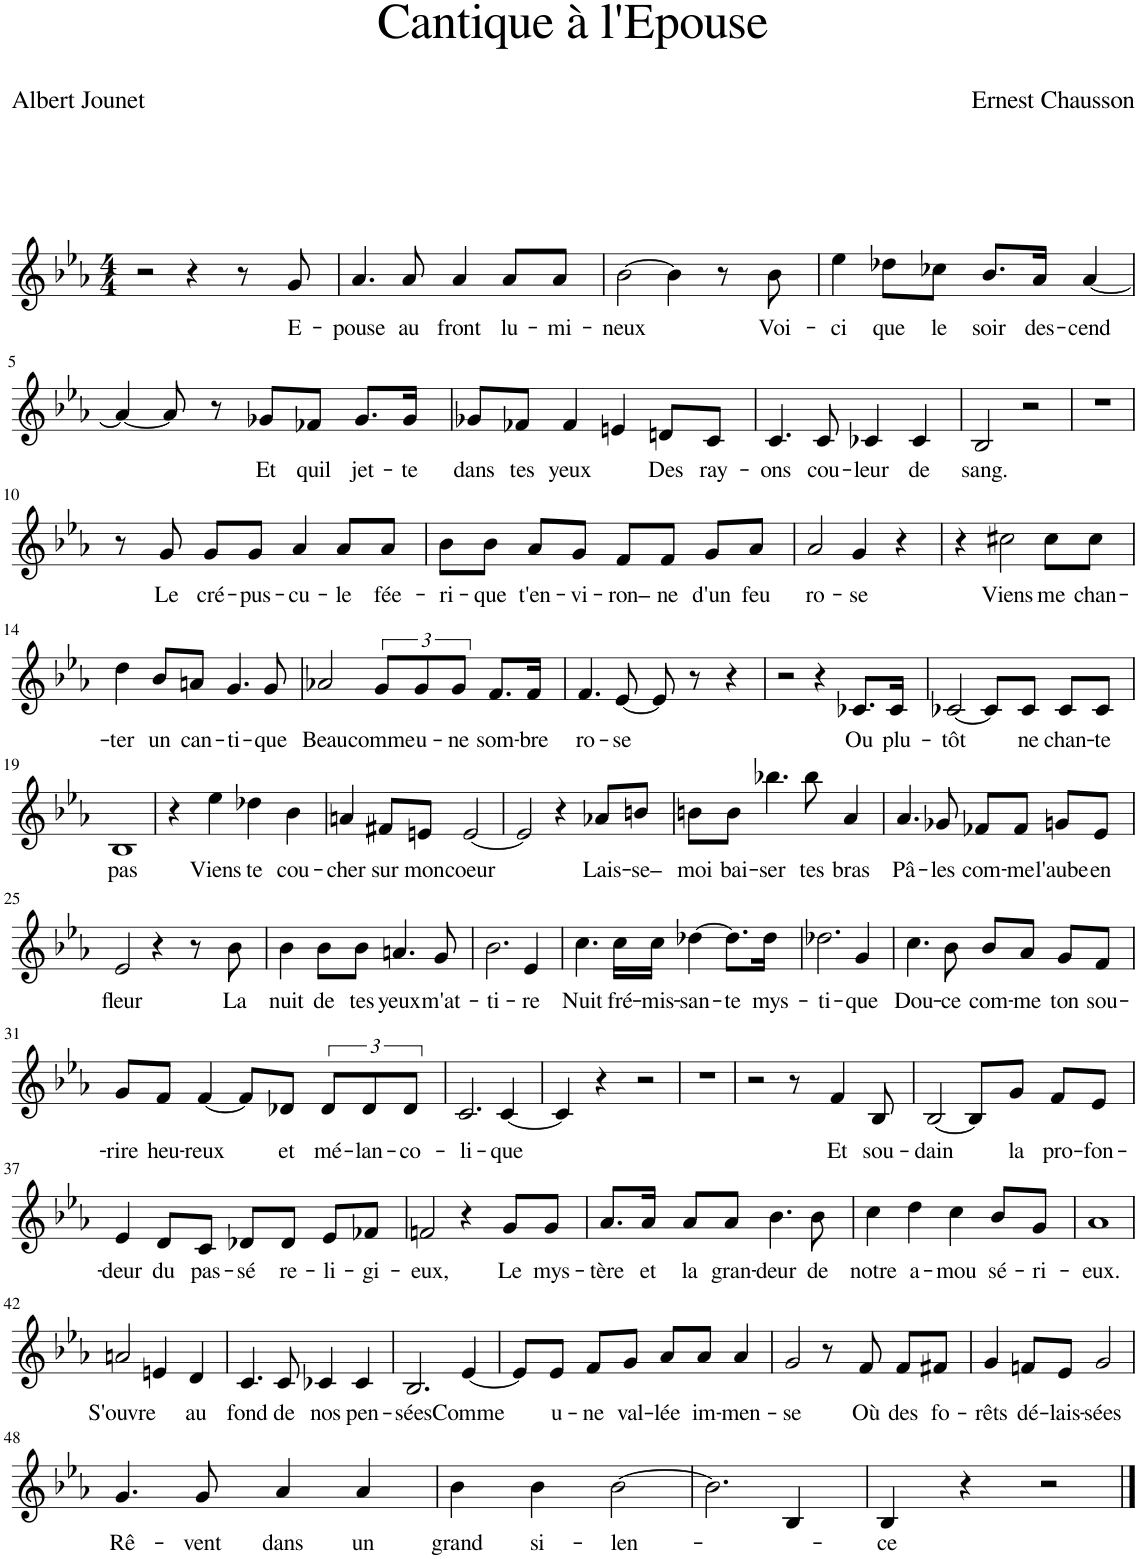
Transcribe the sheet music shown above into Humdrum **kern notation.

**kern	**text
*part1	*part1
*staff1	*staff1
*I"Piano	*
*I'Pno	*
*clefG2	*
*k[b-e-a-]	*
*M4/4	*
=1	=1
2r	.
4r	.
8r	.
!	!LO:LY:b
8g/	E-
=2	=2
!	!LO:LY:b
4.a-/	-pouse
!	!LO:LY:b
8a-/	au
!	!LO:LY:b
4a-/	front
!	!LO:LY:b
8a-/L	lu-
!	!LO:LY:b
8a-/J	-mi-
=3	=3
!	!LO:LY:b
[2b-\	-neux
4b-\]	.
8r	.
!	!LO:LY:b
8b-\	Voi-
=4	=4
!	!LO:LY:b
4ee-\	-ci
!	!LO:LY:b
8dd-X\L	que
!	!LO:LY:b
8cc-X\J	le
!	!LO:LY:b
8.b-/L	soir
!	!LO:LY:b
16a-/Jk	des-
!	!LO:LY:b
[4a-/	-cend
!!LO:LB:g=z
=5	=5
4a-/_	.
8a-/]	.
8r	.
!	!LO:LY:b
8g-X/L	Et
!	!LO:LY:b
8f-X/J	quil
!	!LO:LY:b
8.g-/L	jet-
!	!LO:LY:b
16g-/Jk	-te
=6	=6
!	!LO:LY:b
8g-X/L	dans
!	!LO:LY:b
8f-X/J	tes
!	!LO:LY:b
4f-/	yeux
4en/	.
!	!LO:LY:b
8dn/L	Des
!	!LO:LY:b
8c/J	ray-
=7	=7
!	!LO:LY:b
4.c/	-ons
!	!LO:LY:b
8c/	cou-
!	!LO:LY:b
4c-X/	-leur
!	!LO:LY:b
4c-/	de
=8	=8
!	!LO:LY:b
2B-/	sang.
2r	.
=9	=9
1r	.
!!LO:LB:g=z
=10	=10
8r	.
!	!LO:LY:b
8g/	Le
!	!LO:LY:b
8g/L	cré-
!	!LO:LY:b
8g/J	-pus-
!	!LO:LY:b
4a-/	-cu-
!	!LO:LY:b
8a-/L	-le
!	!LO:LY:b
8a-/J	fée-
=11	=11
!	!LO:LY:b
8b-\L	-ri-
!	!LO:LY:b
8b-\J	-que
!	!LO:LY:b
8a-/L	t'en-
!	!LO:LY:b
8g/J	-vi-
!	!LO:LY:b
8f/L	-ron–
!	!LO:LY:b
8f/J	ne
!	!LO:LY:b
8g/L	d'un
!	!LO:LY:b
8a-/J	feu
=12	=12
!	!LO:LY:b
2a-/	ro-
!	!LO:LY:b
4g/	-se
4r	.
=13	=13
4r	.
!	!LO:LY:b
2cc#X\	Viens
!	!LO:LY:b
8cc#\L	me
!	!LO:LY:b
8cc#\J	chan-
!!LO:LB:g=z
=14	=14
!	!LO:LY:b
4dd\	-ter
!	!LO:LY:b
8b-/L	un
!	!LO:LY:b
8an/J	can-
!	!LO:LY:b
4.g/	-ti-
!	!LO:LY:b
8g/	-que
=15	=15
!	!LO:LY:b
2a-X/	Beau
!	!LO:LY:b
12g/L	comme
!	!LO:LY:b
12g/	u-
!	!LO:LY:b
12g/J	-ne
!	!LO:LY:b
8.f/L	som-
!	!LO:LY:b
16f/Jk	-bre
=16	=16
!	!LO:LY:b
4.f/	ro-
!	!LO:LY:b
[8e-/	-se
8e-/]	.
8r	.
4r	.
=17	=17
2r	.
4r	.
!	!LO:LY:b
8.c-X/L	Ou
!	!LO:LY:b
16c-/Jk	plu-
=18	=18
!	!LO:LY:b
[2c-X/	-tôt
8c-/L]	.
!	!LO:LY:b
8c-/J	ne
!	!LO:LY:b
8c-/L	chan-
!	!LO:LY:b
8c-/J	-te
!!LO:LB:g=z
=19	=19
!	!LO:LY:b
1B-	pas
=20	=20
4r	.
!	!LO:LY:b
4ee-\	Viens
!	!LO:LY:b
4dd-X\	te
!	!LO:LY:b
4b-\	cou-
=21	=21
!	!LO:LY:b
4an/	-cher
!	!LO:LY:b
8f#X/L	sur
!	!LO:LY:b
8en/J	mon
!	!LO:LY:b
[2e/	coeur
=22	=22
2e/]	.
4r	.
!	!LO:LY:b
8a-X/L	Lais-
!	!LO:LY:b
8bn/J	-se–
=23	=23
!	!LO:LY:b
8bn\L	moi
!	!LO:LY:b
8b\J	bai-
!	!LO:LY:b
4.bb-X\	-ser
!	!LO:LY:b
8bb-\	tes
!	!LO:LY:b
4a-/	bras
=24	=24
!	!LO:LY:b
4.a-/	Pâ-
!	!LO:LY:b
8g-X/	-les
!	!LO:LY:b
8f-X/L	com-
!	!LO:LY:b
8f-/J	-me
!	!LO:LY:b
8gn/L	l'aube
!	!LO:LY:b
8e-/J	en
!!LO:LB:g=z
=25	=25
!	!LO:LY:b
2e-/	fleur
4r	.
8r	.
!	!LO:LY:b
8b-\	La
=26	=26
!	!LO:LY:b
4b-\	nuit
!	!LO:LY:b
8b-\L	de
!	!LO:LY:b
8b-\J	tes
!	!LO:LY:b
4.an/	yeux
!	!LO:LY:b
8g/	m'at-
=27	=27
!	!LO:LY:b
2.b-\	-ti-
!	!LO:LY:b
4e-/	-re
=28	=28
!	!LO:LY:b
4.cc\	Nuit
!	!LO:LY:b
16cc\LL	fré-
!	!LO:LY:b
16cc\JJ	-mis-
!	!LO:LY:b
[4dd-X\	-san-
!	!LO:LY:b
8.dd-\L]	-te
!	!LO:LY:b
16dd-\Jk	mys-
=29	=29
!	!LO:LY:b
2.dd-X\	-ti-
!	!LO:LY:b
4g/	-que
=30	=30
!	!LO:LY:b
4.cc\	Dou-
!	!LO:LY:b
8b-\	-ce
!	!LO:LY:b
8b-/L	com-
!	!LO:LY:b
8a-/J	-me
!	!LO:LY:b
8g/L	ton
!	!LO:LY:b
8f/J	sou-
!!LO:LB:g=z
=31	=31
!	!LO:LY:b
8g/L	-rire
!	!LO:LY:b
8f/J	heu-
!	!LO:LY:b
[4f/	-reux
8f/L]	.
!	!LO:LY:b
8d-X/J	et
!	!LO:LY:b
12d-/L	mé-
!	!LO:LY:b
12d-/	-lan-
!	!LO:LY:b
12d-/J	-co-
=32	=32
!	!LO:LY:b
2.c/	-li-
!	!LO:LY:b
[4c/	-que
=33	=33
4c/]	.
4r	.
2r	.
=34	=34
1r	.
=35	=35
2r	.
8r	.
!	!LO:LY:b
4f/	Et
!	!LO:LY:b
8B-/	sou-
=36	=36
!	!LO:LY:b
[2B-/	-dain
8B-/L]	.
!	!LO:LY:b
8g/J	la
!	!LO:LY:b
8f/L	pro-
!	!LO:LY:b
8e-/J	-fon-
!!LO:LB:g=z
=37	=37
!	!LO:LY:b
4e-/	-deur
!	!LO:LY:b
8d/L	du
!	!LO:LY:b
8c/J	pas-
!	!LO:LY:b
8d-X/L	-sé
!	!LO:LY:b
8d-/J	re-
!	!LO:LY:b
8e-/L	-li-
!	!LO:LY:b
8f-X/J	-gi-
=38	=38
!	!LO:LY:b
2fn/	-eux,
4r	.
!	!LO:LY:b
8g/L	Le
!	!LO:LY:b
8g/J	mys-
=39	=39
!	!LO:LY:b
8.a-/L	-tère
!	!LO:LY:b
16a-/Jk	et
!	!LO:LY:b
8a-/L	la
!	!LO:LY:b
8a-/J	gran-
!	!LO:LY:b
4.b-\	-deur
!	!LO:LY:b
8b-\	de
=40	=40
!	!LO:LY:b
4cc\	notre
!	!LO:LY:b
4dd\	a-
!	!LO:LY:b
4cc\	-mou
!	!LO:LY:b
8b-/L	sé-
!	!LO:LY:b
8g/J	-ri-
=41	=41
!	!LO:LY:b
1a-	-eux.
!!LO:LB:g=z
=42	=42
!	!LO:LY:b
2an/	S'ouvre
4en/	.
!	!LO:LY:b
4d/	au
=43	=43
!	!LO:LY:b
4.c/	fond
!	!LO:LY:b
8c/	de
!	!LO:LY:b
4c-X/	nos
!	!LO:LY:b
4c-/	pen-
=44	=44
!	!LO:LY:b
2.B-/	-sées
!	!LO:LY:b
[4e-/	Comme
=45	=45
8e-/L]	.
!	!LO:LY:b
8e-/J	u-
!	!LO:LY:b
8f/L	-ne
!	!LO:LY:b
8g/J	val-
!	!LO:LY:b
8a-/L	-lée
!	!LO:LY:b
8a-/J	im-
!	!LO:LY:b
4a-/	-men-
=46	=46
!	!LO:LY:b
2g/	-se
8r	.
!	!LO:LY:b
8f/	Où
!	!LO:LY:b
8f/L	des
!	!LO:LY:b
8f#X/J	fo-
=47	=47
!	!LO:LY:b
4g/	-rêts
!	!LO:LY:b
8fn/L	dé-
!	!LO:LY:b
8e-/J	-lais-
!	!LO:LY:b
2g/	-sées
!!LO:LB:g=z
=48	=48
!	!LO:LY:b
4.g/	Rê-
!	!LO:LY:b
8g/	-vent
!	!LO:LY:b
4a-/	dans
!	!LO:LY:b
4a-/	un
=49	=49
!	!LO:LY:b
4b-\	grand
!	!LO:LY:b
4b-\	si-
!	!LO:LY:b
[2b-\	-len-
=50	=50
2.b-\]	.
4B-/	.
=51	=51
!	!LO:LY:b
4B-/	-ce
4r	.
2r	.
==	==
*-	*-
